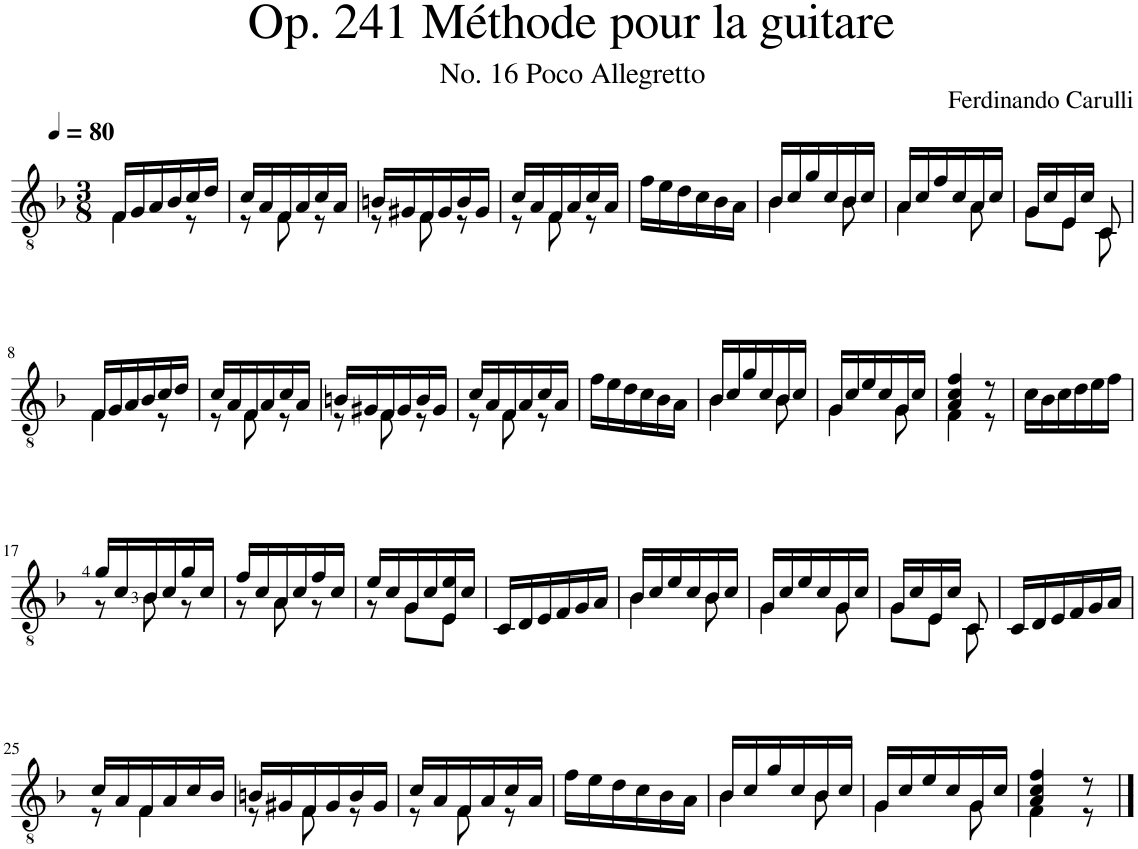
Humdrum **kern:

**kern
*part1
*staff1
*I"Classical Guitar
*I'Guit.
*clefGv2
*k[b-]
*M3/8
*MM80
=
*^
16F/LL	4F\
16G/	.
16A/	.
16B-/	.
16c/	8r
16d/JJ	.
=1	=1
16c/LL	8r
16A/	.
16F/	8F\
16A/	.
16c/	8r
16A/JJ	.
=2	=2
16Bn/LL	8r
16G#X/	.
16F/	8F\
16G#/	.
16B/	8r
16G#/JJ	.
=3	=3
16c/LL	8r
16A/	.
16F/	8F\
16A/	.
16c/	8r
16A/JJ	.
*v	*v
=4
16f\LL
16e\
16d\
16c\
16B-\
16A\JJ
=5
*^
16B-/LL	4B-\
16c/	.
16g/	.
16c/	.
16B-/	8B-\
16c/JJ	.
=6	=6
16A/LL	4A\
16c/	.
16f/	.
16c/	.
16A/	8A\
16c/JJ	.
=7	=7
16G/LL	8G\L
16c/	.
16E/	8E\J
16c/JJ	.
8C/	8C\
!!LO:LB:g=z	!!
=8	=8
16F/LL	4F\
16G/	.
16A/	.
16B-/	.
16c/	8r
16d/JJ	.
=9	=9
16c/LL	8r
16A/	.
16F/	8F\
16A/	.
16c/	8r
16A/JJ	.
=10	=10
16Bn/LL	8r
16G#X/	.
16F/	8F\
16G#/	.
16B/	8r
16G#/JJ	.
=11	=11
16c/LL	8r
16A/	.
16F/	8F\
16A/	.
16c/	8r
16A/JJ	.
*v	*v
=12
16f\LL
16e\
16d\
16c\
16B-\
16A\JJ
=13
*^
16B-/LL	4B-\
16c/	.
16g/	.
16c/	.
16B-/	8B-\
16c/JJ	.
=14	=14
16G/LL	4G\
16c/	.
16e/	.
16c/	.
16G/	8G\
16c/JJ	.
=15	=15
4A/ 4c/ 4f/	4F\
8r	8r
*v	*v
=16
16c\LL
16B-\
16c\
16d\
16e\
16f\JJ
!!LO:LB:g=z
=17
*^
16g/LL	8r
16c/	.
16B-/	8B-\
16c/	.
16g/	8r
16c/JJ	.
=18	=18
16f/LL	8r
16c/	.
16A/	8A\
16c/	.
16f/	8r
16c/JJ	.
=19	=19
16e/LL	8r
16c/	.
16G/	8G\L
16c/	.
16E/ 16e/	8E\J
16c/JJ	.
*v	*v
=20
16C/LL
16D/
16E/
16F/
16G/
16A/JJ
=21
*^
16B-/LL	4B-\
16c/	.
16e/	.
16c/	.
16B-/	8B-\
16c/JJ	.
=22	=22
16G/LL	4G\
16c/	.
16e/	.
16c/	.
16G/	8G\
16c/JJ	.
=23	=23
16G/LL	8G\L
16c/	.
16E/	8E\J
16c/JJ	.
8C/	8C\
*v	*v
=24
16C/LL
16D/
16E/
16F/
16G/
16A/JJ
!!LO:LB:g=z
=25
*^
16c/LL	8r
16A/	.
16F/	4F\
16A/	.
16c/	.
16B-/JJ	.
=26	=26
16Bn/LL	8r
16G#X/	.
16F/	8F\
16G#/	.
16B/	8r
16G#/JJ	.
=27	=27
16c/LL	8r
16A/	.
16F/	8F\
16A/	.
16c/	8r
16A/JJ	.
*v	*v
=28
16f\LL
16e\
16d\
16c\
16B-\
16A\JJ
=29
*^
16B-/LL	4B-\
16c/	.
16g/	.
16c/	.
16B-/	8B-\
16c/JJ	.
=30	=30
16G/LL	4G\
16c/	.
16e/	.
16c/	.
16G/	8G\
16c/JJ	.
=31	=31
4A/ 4c/ 4f/	4F\
8r	8r
*v	*v
==
*-
